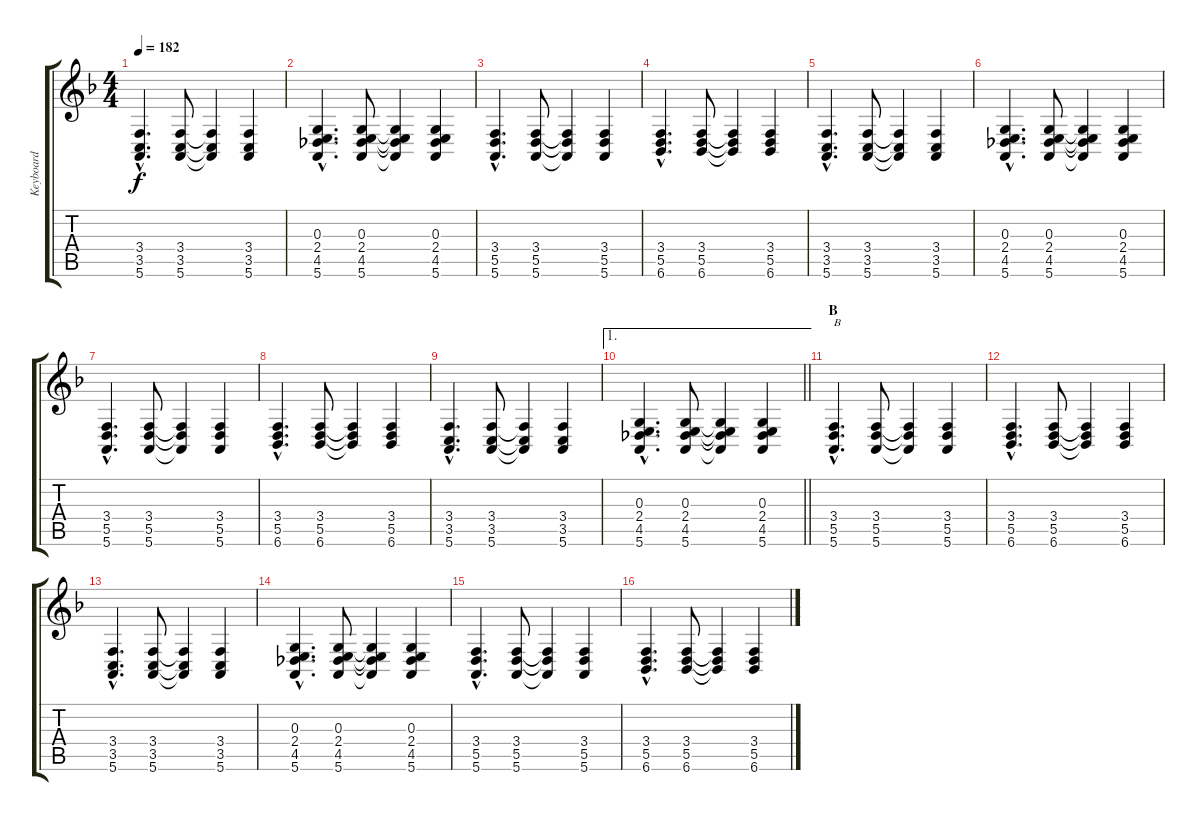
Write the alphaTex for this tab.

\track ("Keyboard" "Keyboard") {instrument acousticgrandpiano}
\staff {score tabs}
\tuning (E4 B3 G3 D3 A2 E2) {hide}
\ts (4 4)
\tempo 182
\clef g2
\ks f
(3.4{hac} 3.5{hac} 5.6{hac}).4{d dy f} (3.4 3.5 5.6).8 (3.4{t} 3.5{t} 5.6{t}).4 (3.4 3.5 5.6).4 |
(0.3{hac} 2.4{hac} 4.5{hac} 5.6{hac}).4{d} (0.3 2.4 4.5 5.6).8 (0.3{t} 2.4{t} 4.5{t} 5.6{t}).4 (0.3 2.4 4.5 5.6).4 |
(3.4{hac} 5.5{hac} 5.6{hac}).4{d} (3.4 5.5 5.6).8 (3.4{t} 5.5{t} 5.6{t}).4 (3.4 5.5 5.6).4 |
(3.4{hac} 5.5{hac} 6.6{hac}).4{d} (3.4 5.5 6.6).8 (3.4{t} 5.5{t} 6.6{t}).4 (3.4 5.5 6.6).4 |
(3.4{hac} 3.5{hac} 5.6{hac}).4{d} (3.4 3.5 5.6).8 (3.4{t} 3.5{t} 5.6{t}).4 (3.4 3.5 5.6).4 |
(0.3{hac} 2.4{hac} 4.5{hac} 5.6{hac}).4{d} (0.3 2.4 4.5 5.6).8 (0.3{t} 2.4{t} 4.5{t} 5.6{t}).4 (0.3 2.4 4.5 5.6).4 |
(3.4{hac} 5.5{hac} 5.6{hac}).4{d} (3.4 5.5 5.6).8 (3.4{t} 5.5{t} 5.6{t}).4 (3.4 5.5 5.6).4 |
(3.4{hac} 5.5{hac} 6.6{hac}).4{d} (3.4 5.5 6.6).8 (3.4{t} 5.5{t} 6.6{t}).4 (3.4 5.5 6.6).4 |
(3.4{hac} 3.5{hac} 5.6{hac}).4{d} (3.4 3.5 5.6).8 (3.4{t} 3.5{t} 5.6{t}).4 (3.4 3.5 5.6).4 |
\ae 1
\barLineRight lightlight
(0.3{hac} 2.4{hac} 4.5{hac} 5.6{hac}).4{d} (0.3 2.4 4.5 5.6).8 (0.3{t} 2.4{t} 4.5{t} 5.6{t}).4 (0.3 2.4 4.5 5.6).4 |
\section ("" "B")
(3.4{hac} 5.5{hac} 5.6{hac}).4{d txt "B"} (3.4 5.5 5.6).8 (3.4{t} 5.5{t} 5.6{t}).4 (3.4 5.5 5.6).4 |
(3.4{hac} 5.5{hac} 6.6{hac}).4{d} (3.4 5.5 6.6).8 (3.4{t} 5.5{t} 6.6{t}).4 (3.4 5.5 6.6).4 |
(3.4{hac} 3.5{hac} 5.6{hac}).4{d} (3.4 3.5 5.6).8 (3.4{t} 3.5{t} 5.6{t}).4 (3.4 3.5 5.6).4 |
(0.3{hac} 2.4{hac} 4.5{hac} 5.6{hac}).4{d} (0.3 2.4 4.5 5.6).8 (0.3{t} 2.4{t} 4.5{t} 5.6{t}).4 (0.3 2.4 4.5 5.6).4 |
(3.4{hac} 5.5{hac} 5.6{hac}).4{d} (3.4 5.5 5.6).8 (3.4{t} 5.5{t} 5.6{t}).4 (3.4 5.5 5.6).4 |
(3.4{hac} 5.5{hac} 6.6{hac}).4{d} (3.4 5.5 6.6).8 (3.4{t} 5.5{t} 6.6{t}).4 (3.4 5.5 6.6).4
